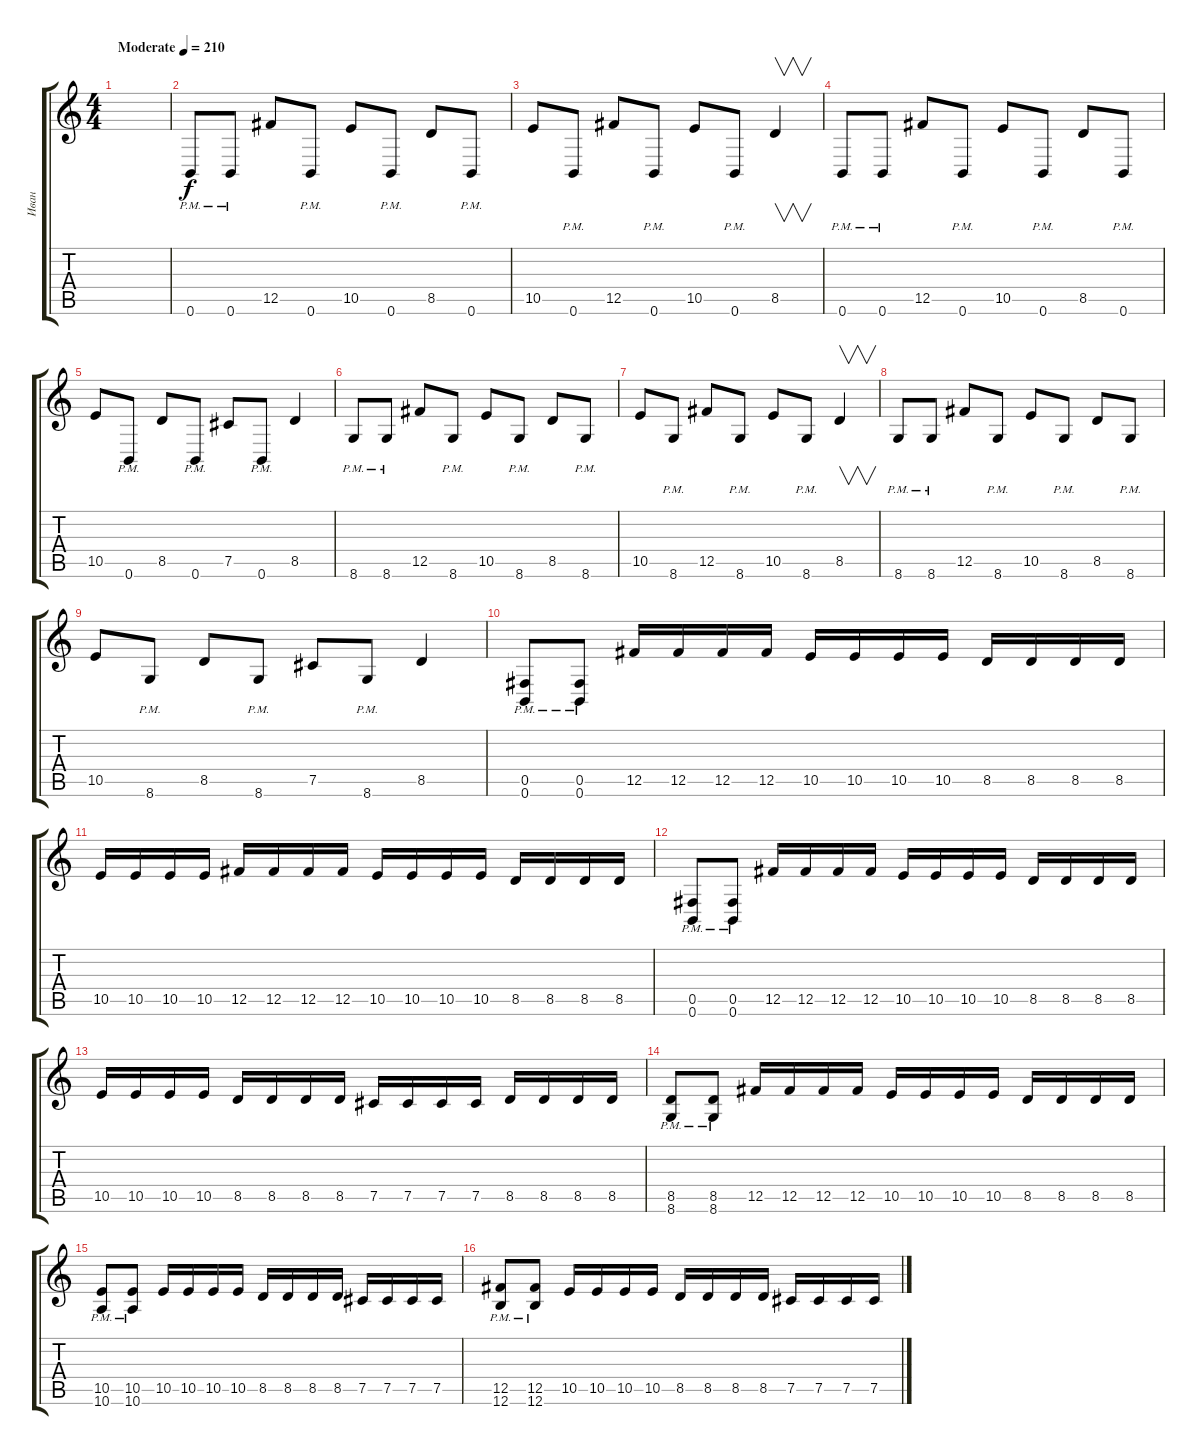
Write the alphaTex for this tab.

\track ("Иван" "Иван") {instrument distortionguitar}
\staff {score tabs}
\tuning (Db4 Ab3 E3 B2 Gb2 B1) {hide}
\ts (4 4)
\tempo (210 "Moderate")
\clef g2
\ks c
|
0.6{pm}.8 0.6{pm}.8 12.5.8 0.6{pm}.8 10.5.8 0.6{pm}.8 8.5.8 0.6{pm}.8 |
10.5.8 0.6{pm}.8 12.5.8 0.6{pm}.8 10.5.8 0.6{pm}.8 8.5.4{v} |
0.6{pm}.8 0.6{pm}.8 12.5.8 0.6{pm}.8 10.5.8 0.6{pm}.8 8.5.8 0.6{pm}.8 |
10.5.8 0.6{pm}.8 8.5.8 0.6{pm}.8 7.5.8 0.6{pm}.8 8.5.4 |
8.6{pm}.8 8.6{pm}.8 12.5.8 8.6{pm}.8 10.5.8 8.6{pm}.8 8.5.8 8.6{pm}.8 |
10.5.8 8.6{pm}.8 12.5.8 8.6{pm}.8 10.5.8 8.6{pm}.8 8.5.4{v} |
8.6{pm}.8 8.6{pm}.8 12.5.8 8.6{pm}.8 10.5.8 8.6{pm}.8 8.5.8 8.6{pm}.8 |
10.5.8 8.6{pm}.8 8.5.8 8.6{pm}.8 7.5.8 8.6{pm}.8 8.5.4 |
(0.5 0.6{pm}).8 (0.5 0.6{pm}).8 12.5.16 12.5.16 12.5.16 12.5.16 10.5.16 10.5.16 10.5.16 10.5.16 8.5.16 8.5.16 8.5.16 8.5.16 |
10.5.16 10.5.16 10.5.16 10.5.16 12.5.16 12.5.16 12.5.16 12.5.16 10.5.16 10.5.16 10.5.16 10.5.16 8.5.16 8.5.16 8.5.16 8.5.16 |
(0.5 0.6{pm}).8 (0.5 0.6{pm}).8 12.5.16 12.5.16 12.5.16 12.5.16 10.5.16 10.5.16 10.5.16 10.5.16 8.5.16 8.5.16 8.5.16 8.5.16 |
10.5.16 10.5.16 10.5.16 10.5.16 8.5.16 8.5.16 8.5.16 8.5.16 7.5.16 7.5.16 7.5.16 7.5.16 8.5.16 8.5.16 8.5.16 8.5.16 |
(8.5 8.6{pm}).8 (8.5 8.6{pm}).8 12.5.16 12.5.16 12.5.16 12.5.16 10.5.16 10.5.16 10.5.16 10.5.16 8.5.16 8.5.16 8.5.16 8.5.16 |
(10.5 10.6{pm}).8 (10.5 10.6{pm}).8 10.5.16 10.5.16 10.5.16 10.5.16 8.5.16 8.5.16 8.5.16 8.5.16 7.5.16 7.5.16 7.5.16 7.5.16 |
(12.5 12.6{pm}).8 (12.5 12.6{pm}).8 10.5.16 10.5.16 10.5.16 10.5.16 8.5.16 8.5.16 8.5.16 8.5.16 7.5.16 7.5.16 7.5.16 7.5.16
